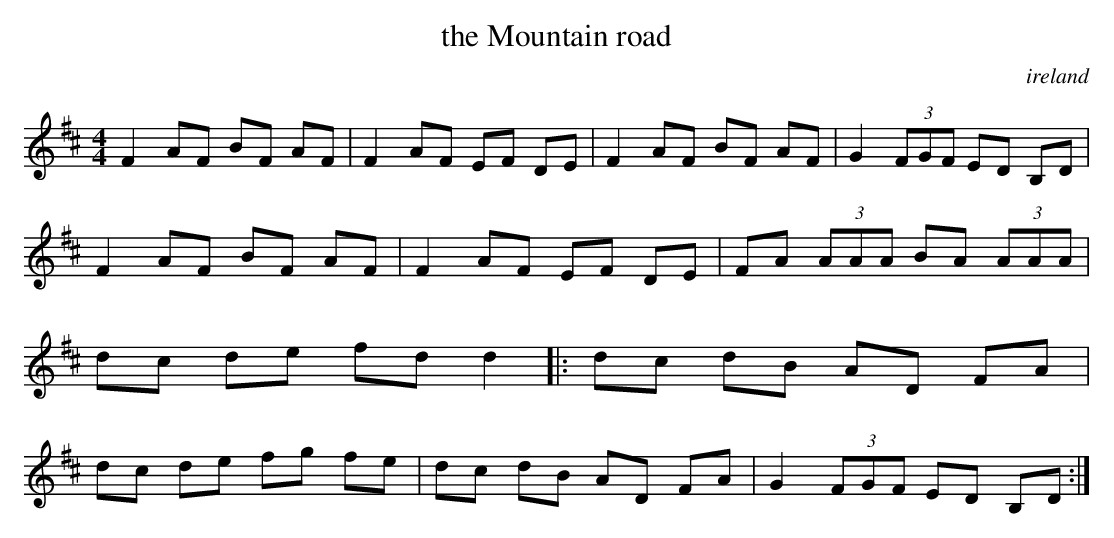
X:1
T:the Mountain road
O:ireland
M:4/4
K:D
F2 AF BF AF|F2 AF EF DE|\
F2 AF BF AF|G2 (3FGF ED B,D|\
F2 AF BF AF|F2 AF EF DE|\
FA (3AAA BA (3AAA |dc de fd d2|:\
dc dB AD FA|dc de fg fe|\
dc dB AD FA|G2 (3FGF ED B,D:|
